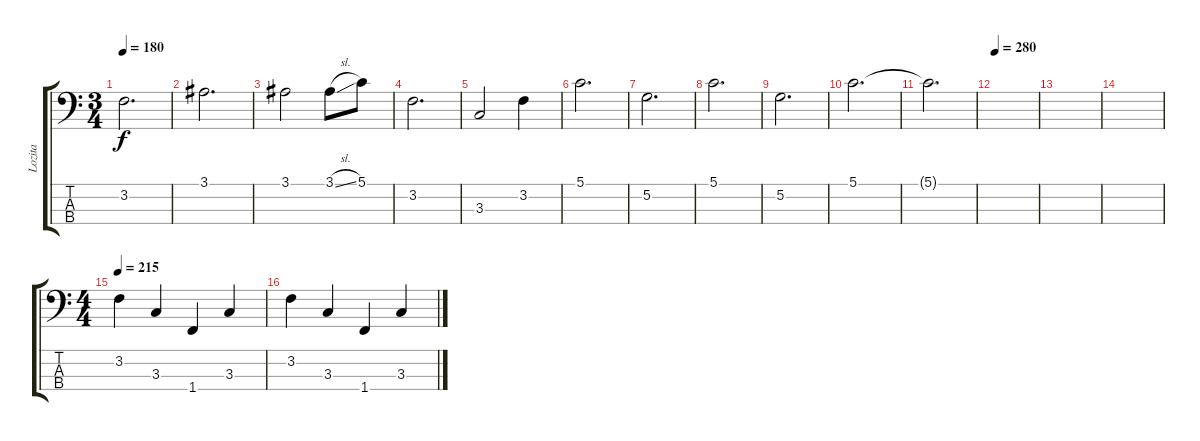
\track ("Lozita" "Lozita") {instrument electricbassfinger}
\staff {score tabs}
\tuning (G2 D2 A1 E1) {hide}
\ts (3 4)
\tempo 180
\clef f4
\ks c
3.2.2{d dy f} |
3.1.2{d} |
3.1.2 3.1{sl}.8 5.1.8 |
3.2.2{d} |
3.3.2 3.2.4 |
5.1.2{d} |
5.2.2{d} |
5.1.2{d} |
5.2.2{d} |
5.1.2{d} |
5.1{t}.2{d} |
\tempo 280
|
|
|
\ts (4 4)
\tempo 215
3.2.4 3.3.4 1.4.4 3.3.4 |
3.2.4 3.3.4 1.4.4 3.3.4
